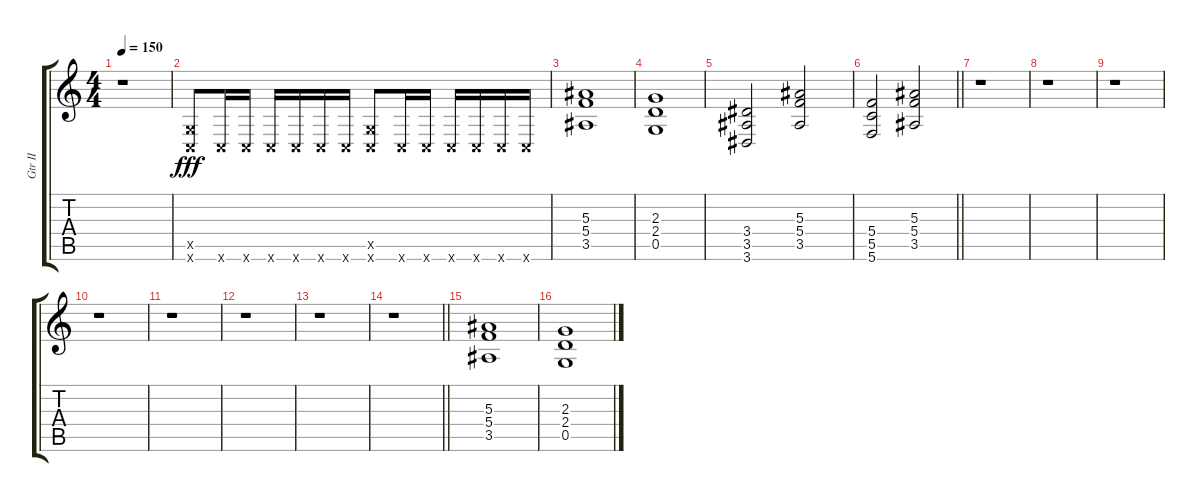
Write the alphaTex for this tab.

\track ("Gtr II" "Gtr II") {instrument overdrivenguitar}
\staff {score tabs}
\tuning (D4 A3 F3 C3 G2 C2) {hide}
\ts (4 4)
\tempo 150
\clef g2
\ks c
r.1{dy fff instrument overdrivenguitar} |
(0.5{x} 0.6{x}).8 0.6{x}.16 0.6{x}.16 0.6{x}.16 0.6{x}.16 0.6{x}.16 0.6{x}.16 (0.5{x} 0.6{x}).8 0.6{x}.16 0.6{x}.16 0.6{x}.16 0.6{x}.16 0.6{x}.16 0.6{x}.16 |
(5.3 5.4 3.5).1 |
(2.3 2.4 0.5).1 |
(3.4 3.5 3.6).2 (5.3 5.4 3.5).2 |
\barLineRight lightlight
(5.4 5.5 5.6).2 (5.3 5.4 3.5).2 |
r.1 |
r.1 |
r.1 |
r.1 |
r.1 |
r.1 |
r.1 |
\barLineRight lightlight
r.1 |
(5.3 5.4 3.5).1 |
(2.3 2.4 0.5).1
